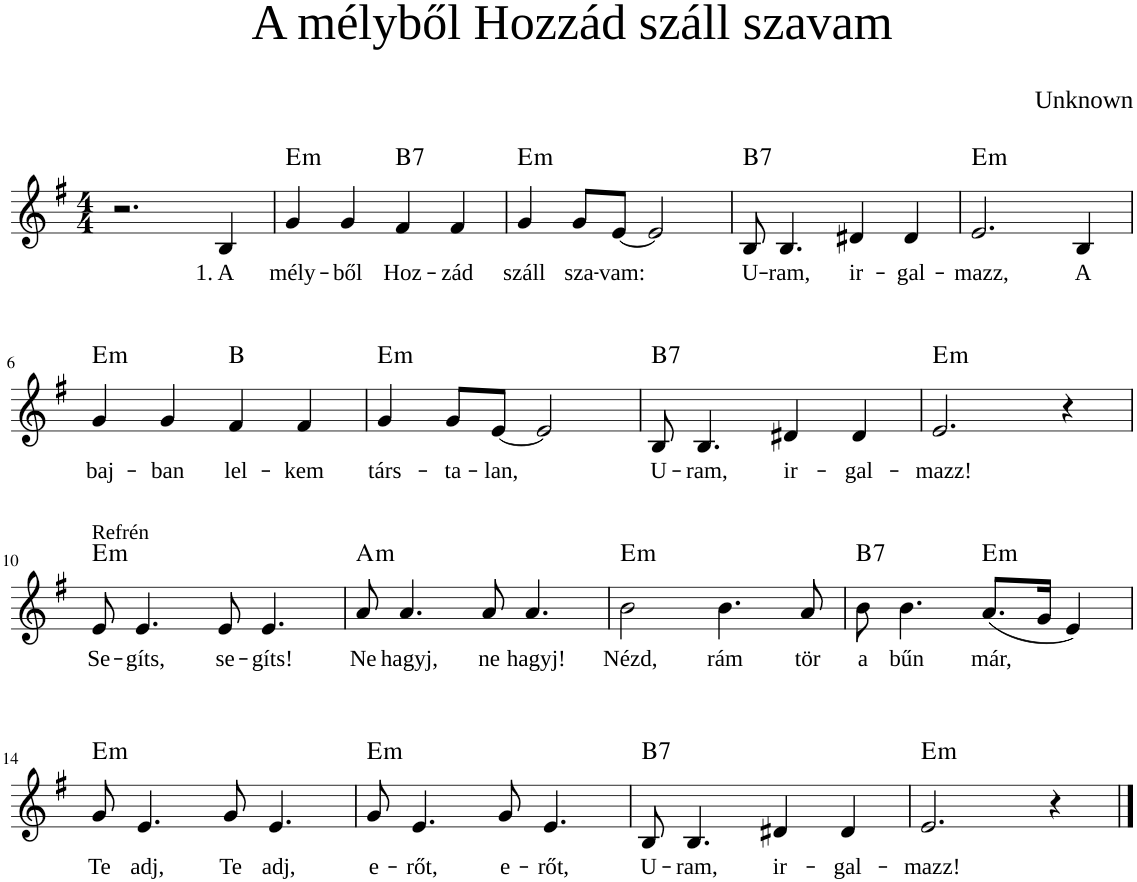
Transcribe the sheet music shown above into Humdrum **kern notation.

**kern	**text	**harte
*part1	*part1	*part1
*staff1	*staff1	*
*I"Choir	*	*
*I'Ch	*	*
*clefG2	*	*
*k[f#]	*	*
*M4/4	*	*
=1	=1	=1
2.r	.	.
!	!LO:LY:b	!
4B/	1. A	.
=2	=2	=2
!	!LO:LY:b	!LO:H:kt=m
4g/	mély-	E:min
!	!LO:LY:b	!
4g/	-ből	.
!	!LO:LY:b	!LO:H:kt=7
4f#/	Hoz-	B:7
!	!LO:LY:b	!
4f#/	-zád	.
=3	=3	=3
!	!LO:LY:b	!LO:H:kt=m
4g/	száll	E:min
!	!LO:LY:b	!
8g/L	sza-	.
!	!LO:LY:b	!
[8e/J	-vam:	.
2e/]	.	.
=4	=4	=4
!	!LO:LY:b	!LO:H:kt=7
8B/	U-	B:7
!	!LO:LY:b	!
4.B/	-ram,	.
!	!LO:LY:b	!
4d#X/	ir-	.
!	!LO:LY:b	!
4d#/	-gal-	.
=5	=5	=5
!	!LO:LY:b	!LO:H:kt=m
2.e/	-mazz,	E:min
!	!LO:LY:b	!
4B/	A	.
!!LO:LB:g=z
=6	=6	=6
!	!LO:LY:b	!LO:H:kt=m
4g/	baj-	E:min
!	!LO:LY:b	!
4g/	-ban	.
!	!LO:LY:b	!LO:H:kt=N.C.
4f#/	lel-	N
!	!LO:LY:b	!
4f#/	-kem	.
=7	=7	=7
!	!LO:LY:b	!LO:H:kt=m
4g/	társ-	E:min
!	!LO:LY:b	!
8g/L	-ta-	.
!	!LO:LY:b	!
[8e/J	-lan,	.
2e/]	.	.
=8	=8	=8
!	!LO:LY:b	!LO:H:kt=7
8B/	U-	B:7
!	!LO:LY:b	!
4.B/	-ram,	.
!	!LO:LY:b	!
4d#X/	ir-	.
!	!LO:LY:b	!
4d#/	-gal-	.
=9	=9	=9
!	!LO:LY:b	!LO:H:kt=m
2.e/	-mazz!	E:min
4r	.	.
!!LO:LB:g=z
=10	=10	=10
!LO:TX:a:t=Refrén	!	!
!	!LO:LY:b	!LO:H:kt=m
8e/	Se-	E:min
!	!LO:LY:b	!
4.e/	-gíts,	.
!	!LO:LY:b	!
8e/	se-	.
!	!LO:LY:b	!
4.e/	-gíts!	.
=11	=11	=11
!	!LO:LY:b	!LO:H:kt=m
8a/	Ne	A:min
!	!LO:LY:b	!
4.a/	hagyj,	.
!	!LO:LY:b	!
8a/	ne	.
!	!LO:LY:b	!
4.a/	hagyj!	.
=12	=12	=12
!	!LO:LY:b	!LO:H:kt=m
2b\	Nézd,	E:min
!	!LO:LY:b	!
4.b\	rám	.
!	!LO:LY:b	!
8a/	tör	.
=13	=13	=13
!	!LO:LY:b	!LO:H:kt=7
8b\	a	B:7
!	!LO:LY:b	!
4.b\	bűn	.
!	!LO:LY:b	!LO:H:kt=m
(8.a/L	már,	E:min
16g/Jk	.	.
4e/)	.	.
!!LO:LB:g=z
=14	=14	=14
!	!LO:LY:b	!LO:H:kt=m
8g/	Te	E:min
!	!LO:LY:b	!
4.e/	adj,	.
!	!LO:LY:b	!
8g/	Te	.
!	!LO:LY:b	!
4.e/	adj,	.
=15	=15	=15
!	!LO:LY:b	!LO:H:kt=m
8g/	e-	E:min
!	!LO:LY:b	!
4.e/	-rőt,	.
!	!LO:LY:b	!
8g/	e-	.
!	!LO:LY:b	!
4.e/	-rőt,	.
=16	=16	=16
!	!LO:LY:b	!LO:H:kt=7
8B/	U-	B:7
!	!LO:LY:b	!
4.B/	-ram,	.
!	!LO:LY:b	!
4d#X/	ir-	.
!	!LO:LY:b	!
4d#/	-gal-	.
=17	=17	=17
!	!LO:LY:b	!LO:H:kt=m
2.e/	-mazz!	E:min
4r	.	.
==	==	==
*-	*-	*-
